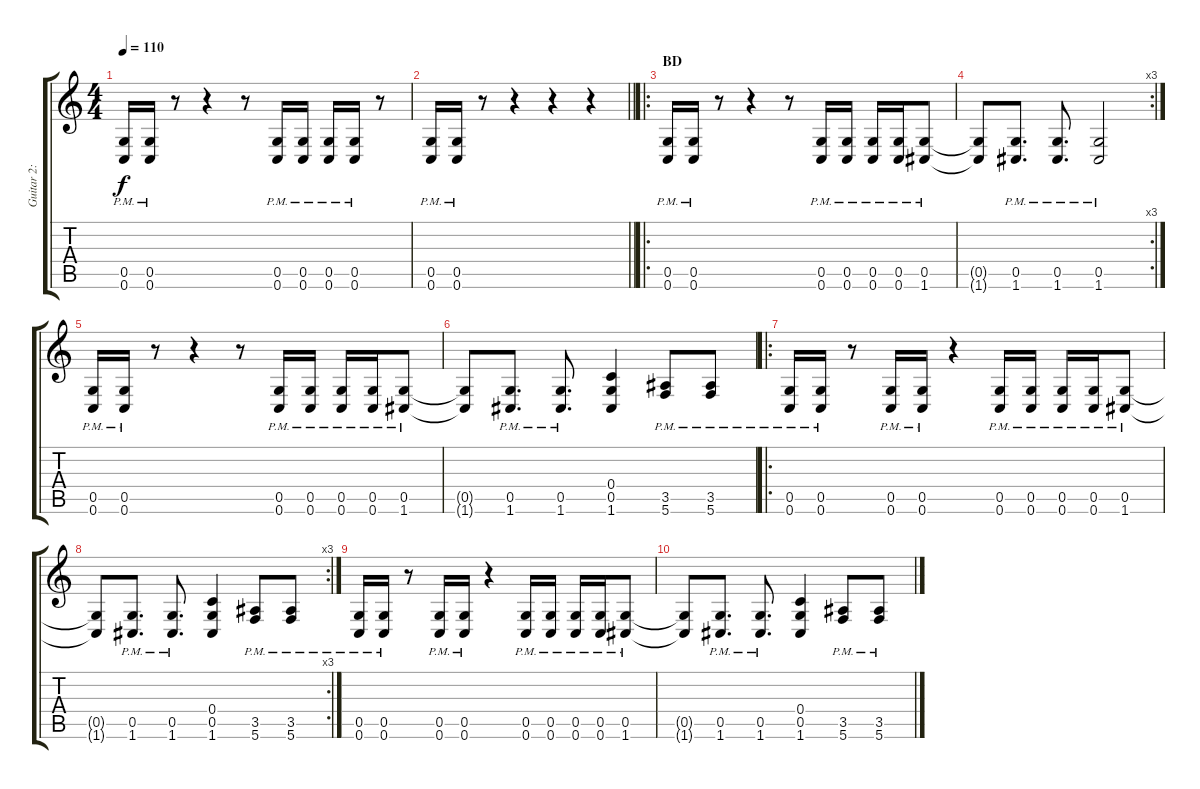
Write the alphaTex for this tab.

\track ("Guitar 2: Johan" "Guitar 2: ") {instrument overdrivenguitar}
\staff {score tabs}
\tuning (D4 A3 F3 C3 G2 C2) {hide}
\ts (4 4)
\tempo 110
\clef g2
\ks c
(0.5{pm} 0.6).16{dy f} (0.5{pm} 0.6).16 r.8 r.4 r.8 (0.5{pm} 0.6).16 (0.5{pm} 0.6).16 (0.5{pm} 0.6).16 (0.5{pm} 0.6).16 r.8 |
\barLineRight lightlight
(0.5{pm} 0.6).16 (0.5{pm} 0.6).16 r.8 r.4 r.4 r.4 |
\ro
\section ("" "BD")
(0.5{pm} 0.6).16 (0.5{pm} 0.6).16 r.8 r.4 r.8 (0.5{pm} 0.6).16 (0.5{pm} 0.6).16 (0.5{pm} 0.6).16 (0.5{pm} 0.6).16 (0.5{pm} 1.6).8 |
\rc 3
(0.5{t} 1.6{t}).8 (0.5{pm} 1.6).8{d} (0.5{pm} 1.6).8{d} (0.5{pm} 1.6).2 |
(0.5{pm} 0.6).16 (0.5{pm} 0.6).16 r.8 r.4 r.8 (0.5{pm} 0.6).16 (0.5{pm} 0.6).16 (0.5{pm} 0.6).16 (0.5{pm} 0.6).16 (0.5{pm} 1.6).8 |
(0.5{t} 1.6{t}).8 (0.5{pm} 1.6).8{d} (0.5{pm} 1.6).8{d} (0.4 0.5 1.6).4 (3.5{pm} 5.6).8 (3.5{pm} 5.6).8 |
\ro
(0.5{pm} 0.6).16 (0.5{pm} 0.6).16 r.8 (0.5{pm} 0.6).16 (0.5{pm} 0.6).16 r.4 (0.5{pm} 0.6).16 (0.5{pm} 0.6).16 (0.5{pm} 0.6).16 (0.5{pm} 0.6).16 (0.5{pm} 1.6).8 |
\rc 3
(0.5{t} 1.6{t}).8 (0.5{pm} 1.6).8{d} (0.5{pm} 1.6).8{d} (0.4 0.5 1.6).4 (3.5{pm} 5.6).8 (3.5{pm} 5.6).8 |
(0.5{pm} 0.6).16 (0.5{pm} 0.6).16 r.8 (0.5{pm} 0.6).16 (0.5{pm} 0.6).16 r.4 (0.5{pm} 0.6).16 (0.5{pm} 0.6).16 (0.5{pm} 0.6).16 (0.5{pm} 0.6).16 (0.5{pm} 1.6).8 |
(0.5{t} 1.6{t}).8 (0.5{pm} 1.6).8{d} (0.5{pm} 1.6).8{d} (0.4 0.5 1.6).4 (3.5{pm} 5.6).8 (3.5{pm} 5.6).8
